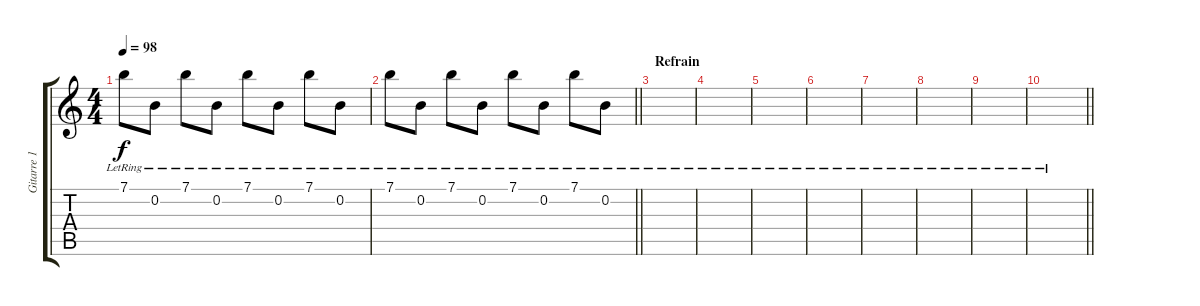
\track ("Gitarre 1 (Clean)" "Gitarre 1 ") {instrument electricguitarjazz}
\staff {score tabs}
\tuning (E4 B3 G3 D3 A2 E2) {hide}
\ts (4 4)
\tempo 98
\clef g2
\ks c
7.1{lr}.8{dy f} 0.2{lr}.8 7.1{lr}.8 0.2{lr}.8 7.1{lr}.8 0.2{lr}.8 7.1{lr}.8 0.2{lr}.8 |
\barLineRight lightlight
7.1{lr}.8 0.2{lr}.8 7.1{lr}.8 0.2{lr}.8 7.1{lr}.8 0.2{lr}.8 7.1{lr}.8 0.2{lr}.8 |
\section ("" "Refrain")
|
|
|
|
|
|
|
\barLineRight lightlight
